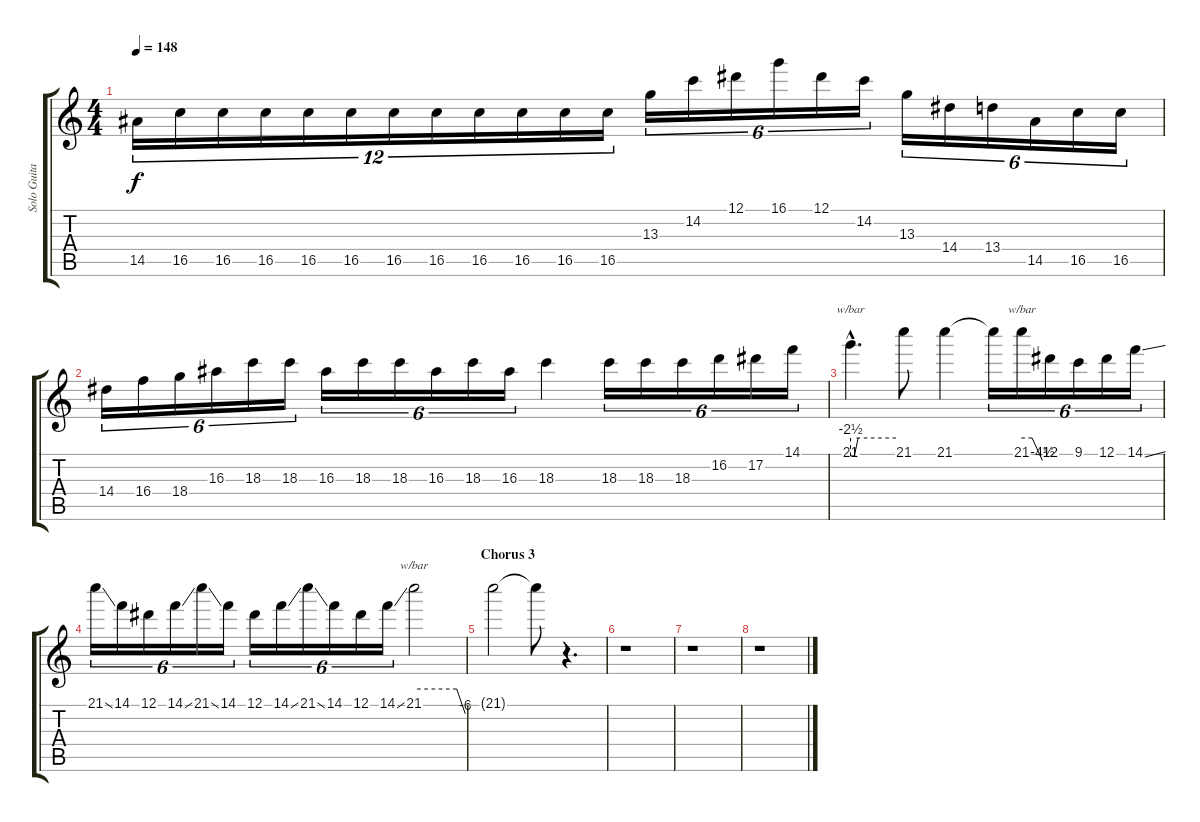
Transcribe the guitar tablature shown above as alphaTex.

\track ("Solo Guitar 1" "Solo Guita") {instrument distortionguitar}
\staff {score tabs}
\tuning (Eb4 Bb3 Gb3 Db3 Ab2 Eb2) {hide}
\ts (4 4)
\tempo 148
\clef g2
\ks c
14.5.16{tu (12 8) dy f} 16.5.16{tu (12 8)} 16.5.16{tu (12 8)} 16.5.16{tu (12 8)} 16.5.16{tu (12 8)} 16.5.16{tu (12 8)} 16.5.16{tu (12 8)} 16.5.16{tu (12 8)} 16.5.16{tu (12 8)} 16.5.16{tu (12 8)} 16.5.16{tu (12 8)} 16.5.16{tu (12 8)} 13.3.16{tu (6 4)} 14.2.16{tu (6 4)} 12.1.16{tu (6 4)} 16.1.16{tu (6 4)} 12.1.16{tu (6 4)} 14.2.16{tu (6 4)} 13.3.16{tu (6 4)} 14.4.16{tu (6 4)} 13.4.16{tu (6 4)} 14.5.16{tu (6 4)} 16.5.16{tu (6 4)} 16.5.16{tu (6 4)} |
14.4.16{tu (6 4)} 16.4.16{tu (6 4)} 18.4.16{tu (6 4)} 16.3.16{tu (6 4)} 18.3.16{tu (6 4)} 18.3.16{tu (6 4)} 16.3.16{tu (6 4)} 18.3.16{tu (6 4)} 18.3.16{tu (6 4)} 16.3.16{tu (6 4)} 18.3.16{tu (6 4)} 16.3.16{tu (6 4)} 18.3.4 18.3.16{tu (6 4)} 18.3.16{tu (6 4)} 18.3.16{tu (6 4)} 16.2.16{tu (6 4)} 17.2.16{tu (6 4)} 14.1.16{tu (6 4)} |
21.1{hac}.4{d tbe (custom default 0 -10 5 -10 10 0 60 0)} 21.1.8 21.1.4 21.1{t}.16{tu (6 4)} 21.1.16{tu (6 4) tbe (custom default 0 0 30 0 60 -18)} 12.1.16{tu (6 4)} 9.1.16{tu (6 4)} 12.1.16{tu (6 4)} 14.1{ss}.16{tu (6 4)} |
21.1{ss}.16{tu (6 4)} 14.1.16{tu (6 4)} 12.1.16{tu (6 4)} 14.1{ss}.16{tu (6 4)} 21.1{ss}.16{tu (6 4)} 14.1.16{tu (6 4)} 12.1.16{tu (6 4)} 14.1{ss}.16{tu (6 4)} 21.1{ss}.16{tu (6 4)} 14.1.16{tu (6 4)} 12.1.16{tu (6 4)} 14.1{ss}.16{tu (6 4)} 21.1.2{tbe (custom default 0 0 50 0 60 -24)} |
\section ("" "Chorus 3")
21.1{t}.2 21.1{t}.8 r.4{d} |
r.1 |
r.1 |
r.1
